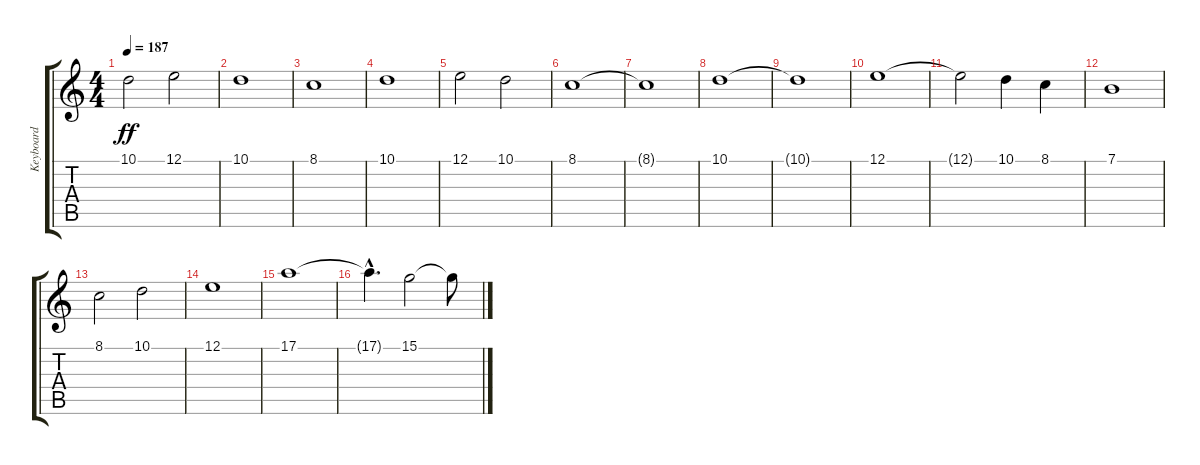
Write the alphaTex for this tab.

\track ("Keyboard" "Keyboard") {instrument acousticgrandpiano}
\staff {score tabs}
\tuning (E4 B3 G3 D3 A2 E2) {hide}
\ts (4 4)
\tempo 187
\clef g2
\ks c
10.1{t}.2{dy ff} 12.1.2 |
10.1.1 |
8.1.1 |
10.1.1 |
12.1.2 10.1.2 |
8.1.1 |
8.1{t}.1 |
10.1.1 |
10.1{t}.1 |
12.1.1 |
12.1{t}.2 10.1.4 8.1.4 |
7.1.1 |
8.1.2 10.1.2 |
12.1.1 |
17.1.1 |
17.1{hac t}.4{d} 15.1.2 15.1{t}.8
